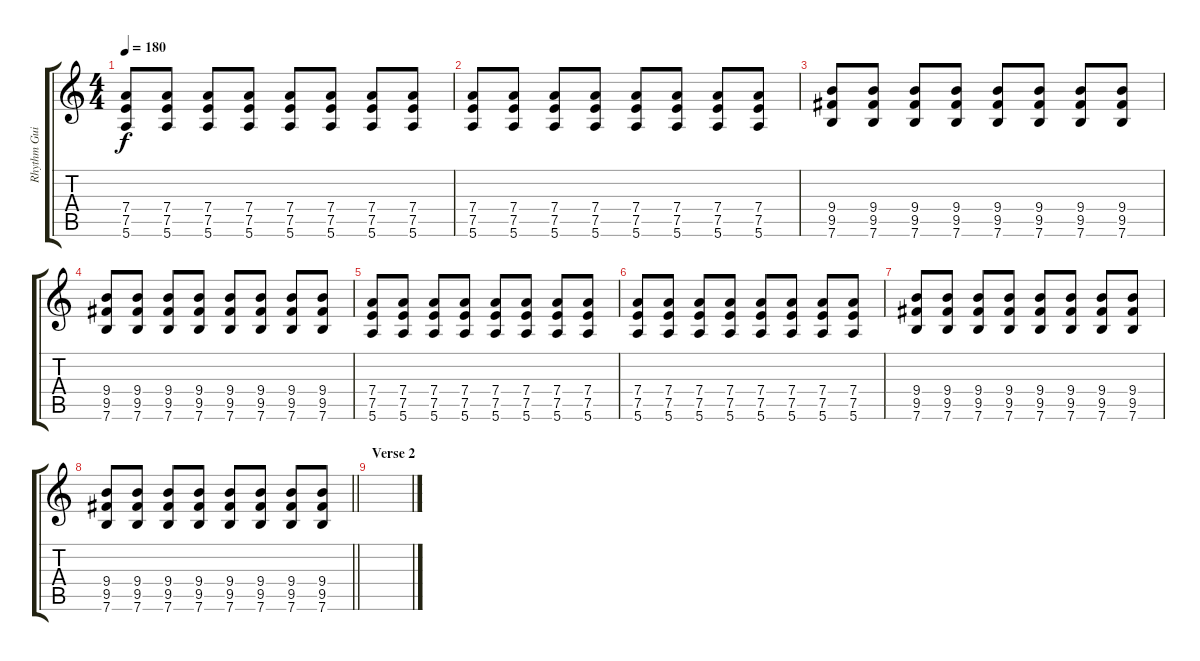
\track ("Rhythm Guitar" "Rhythm Gui") {instrument overdrivenguitar}
\staff {score tabs}
\tuning (E4 B3 G3 D3 A2 E2) {hide}
\ts (4 4)
\section ("" "")
\tempo 180
\clef g2
\ks c
(7.4 7.5 5.6).8{dy f} (7.4 7.5 5.6).8 (7.4 7.5 5.6).8 (7.4 7.5 5.6).8 (7.4 7.5 5.6).8 (7.4 7.5 5.6).8 (7.4 7.5 5.6).8 (7.4 7.5 5.6).8 |
(7.4 7.5 5.6).8 (7.4 7.5 5.6).8 (7.4 7.5 5.6).8 (7.4 7.5 5.6).8 (7.4 7.5 5.6).8 (7.4 7.5 5.6).8 (7.4 7.5 5.6).8 (7.4 7.5 5.6).8 |
(9.4 9.5 7.6).8 (9.4 9.5 7.6).8 (9.4 9.5 7.6).8 (9.4 9.5 7.6).8 (9.4 9.5 7.6).8 (9.4 9.5 7.6).8 (9.4 9.5 7.6).8 (9.4 9.5 7.6).8 |
(9.4 9.5 7.6).8 (9.4 9.5 7.6).8 (9.4 9.5 7.6).8 (9.4 9.5 7.6).8 (9.4 9.5 7.6).8 (9.4 9.5 7.6).8 (9.4 9.5 7.6).8 (9.4 9.5 7.6).8 |
(7.4 7.5 5.6).8 (7.4 7.5 5.6).8 (7.4 7.5 5.6).8 (7.4 7.5 5.6).8 (7.4 7.5 5.6).8 (7.4 7.5 5.6).8 (7.4 7.5 5.6).8 (7.4 7.5 5.6).8 |
(7.4 7.5 5.6).8 (7.4 7.5 5.6).8 (7.4 7.5 5.6).8 (7.4 7.5 5.6).8 (7.4 7.5 5.6).8 (7.4 7.5 5.6).8 (7.4 7.5 5.6).8 (7.4 7.5 5.6).8 |
(9.4 9.5 7.6).8 (9.4 9.5 7.6).8 (9.4 9.5 7.6).8 (9.4 9.5 7.6).8 (9.4 9.5 7.6).8 (9.4 9.5 7.6).8 (9.4 9.5 7.6).8 (9.4 9.5 7.6).8 |
\barLineRight lightlight
(9.4 9.5 7.6).8 (9.4 9.5 7.6).8 (9.4 9.5 7.6).8 (9.4 9.5 7.6).8 (9.4 9.5 7.6).8 (9.4 9.5 7.6).8 (9.4 9.5 7.6).8 (9.4 9.5 7.6).8 |
\section ("" "Verse 2")
